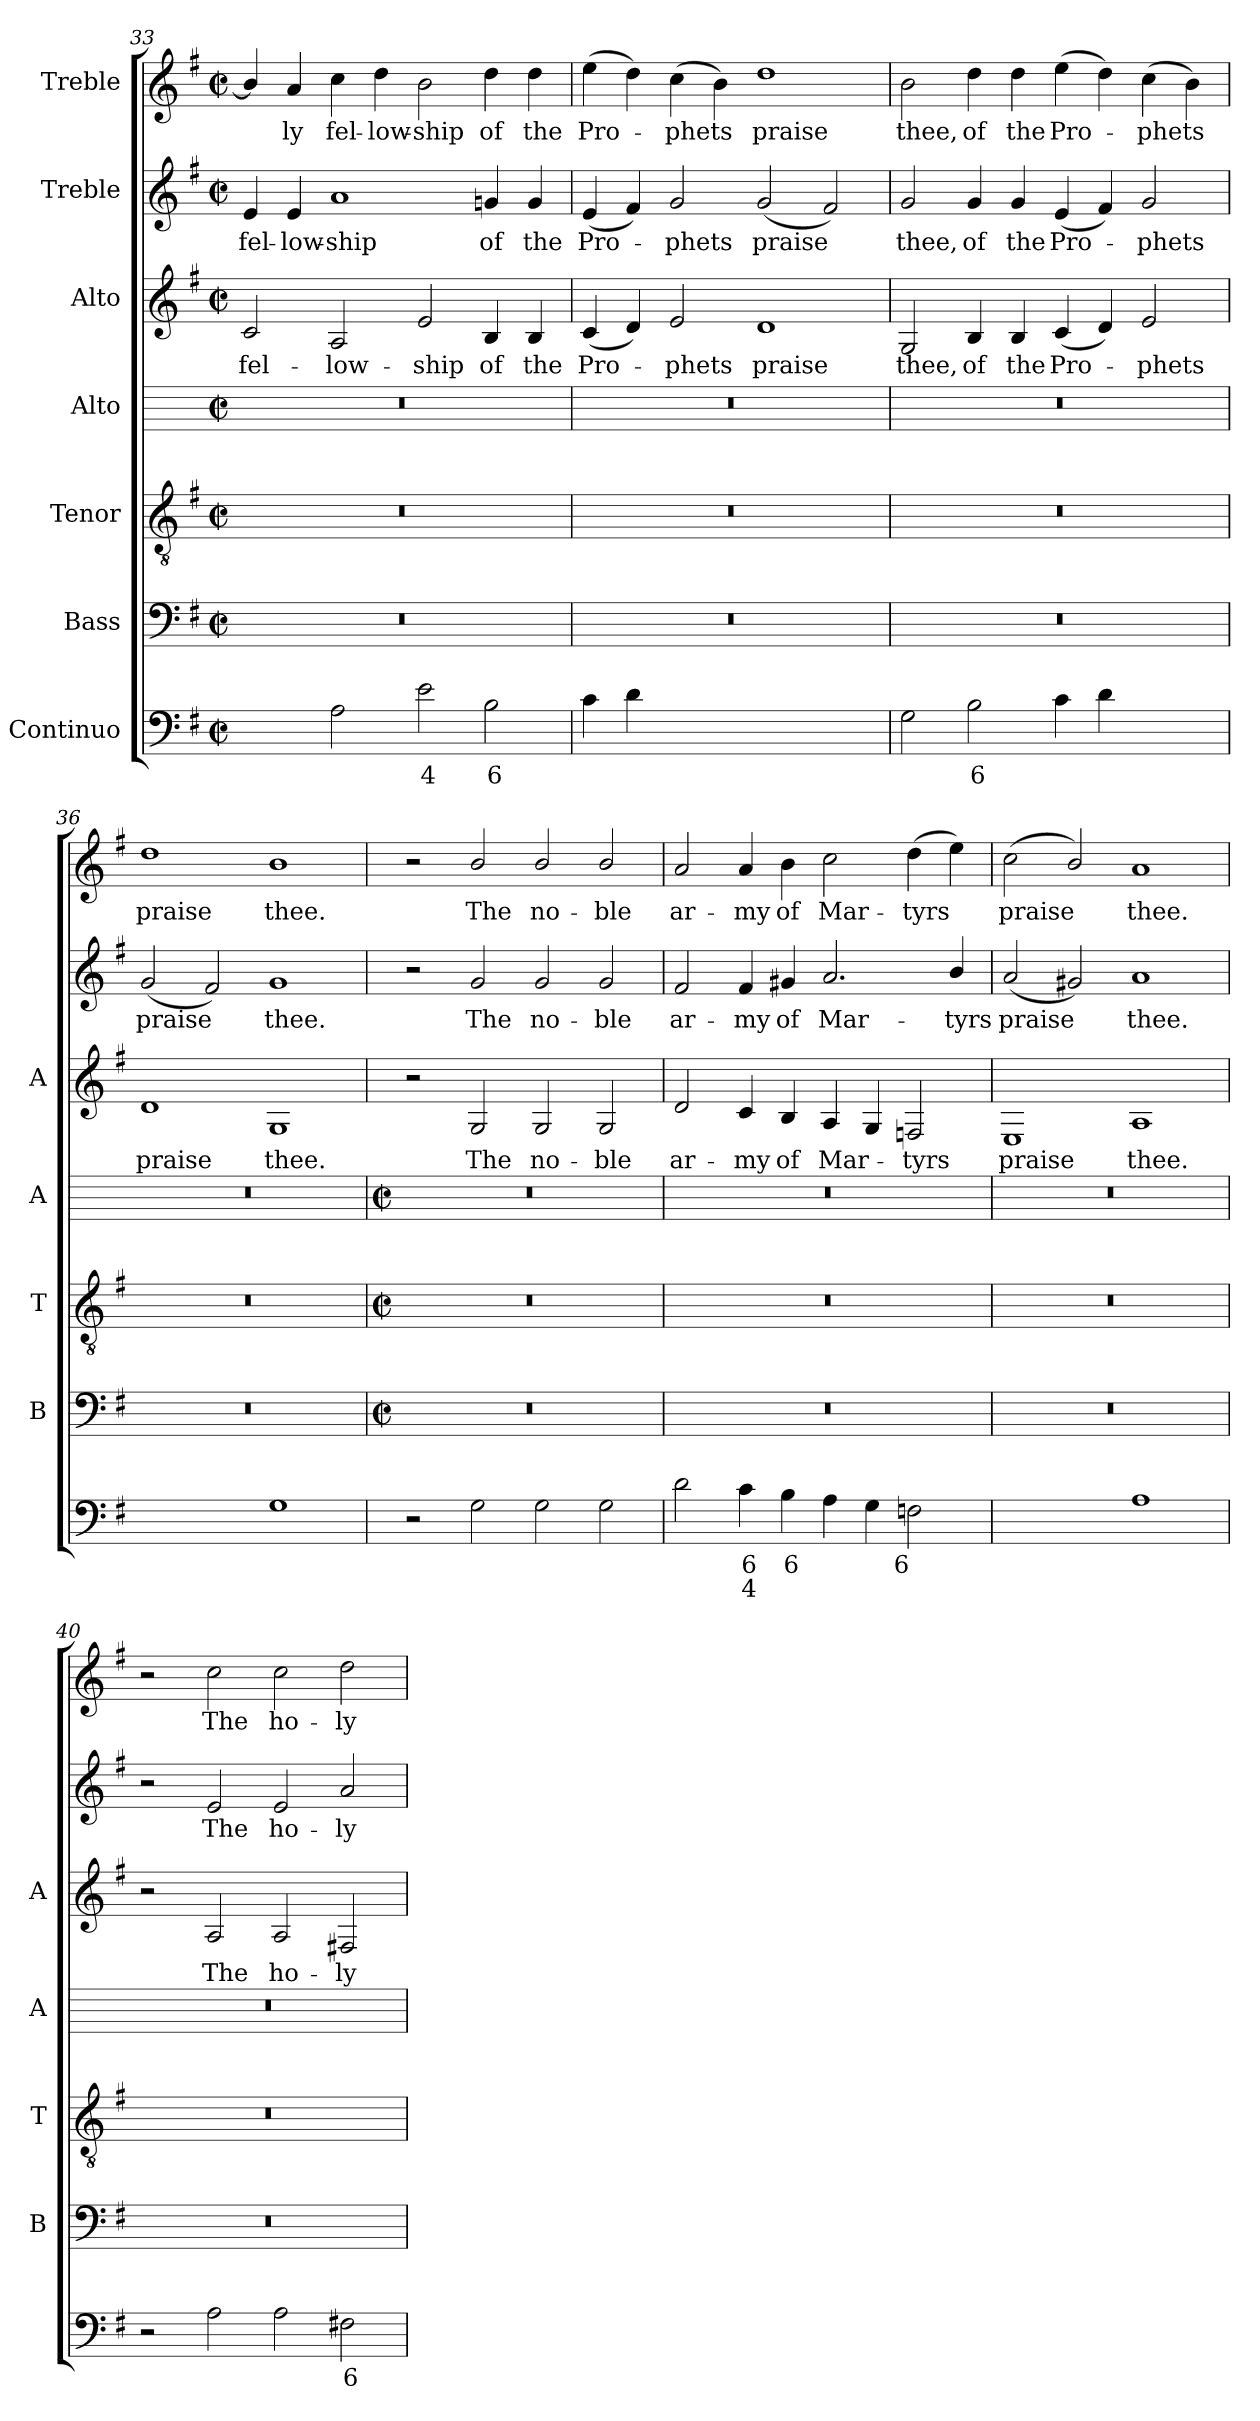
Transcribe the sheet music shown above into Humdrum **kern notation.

**kern	**text	**text	**kern	**kern	**kern	**kern	**text	**kern	**text	**kern	**text
*part7	*part7	*part7	*part6	*part5	*part4	*part3	*part3	*part2	*part2	*part1	*part1
*staff7	*staff7	*staff7	*staff6	*staff5	*staff4	*staff3	*staff3	*staff2	*staff2	*staff1	*staff1
*I"Continuo	*	*	*I"Bass	*I"Tenor	*I"Alto	*I"Alto	*	*I"Treble	*	*I"Treble	*
*	*	*	*I'B	*I'T	*I'A	*I'A	*	*	*	*	*
!!LO:LB:g=z
*clefF4	*	*	*clefF4	*clefGv2	*	*clefG2	*	*clefG2	*	*clefG2	*
*k[f#]	*	*	*k[f#]	*k[f#]	*	*k[f#]	*	*k[f#]	*	*k[f#]	*
*G:	*	*	*G:	*G:	*	*G:	*	*G:	*	*G:	*
*M4/2	*	*	*M4/2	*M4/2	*M4/2	*M4/2	*	*M4/2	*	*M4/2	*
*met(c|)	*	*	*met(c|)	*met(c|)	*met(c|)	*met(c|)	*	*met(c|)	*	*met(c|)	*
=33	=33	=33	=33	=33	=33	=33	=33	=33	=33	=33	=33
!	!LO:LY:b	!	!	!	!	!	!LO:LY:b	!	!LO:LY:b	!	!
[4cyy	7	.	0r	0r	0r	2c	fel-	4e	fel-	4b/]	.
!	!LO:LY:b	!	!	!	!	!	!	!	!LO:LY:b	!	!LO:LY:b
4cyy]	6	.	.	.	.	.	.	4e	-low-	4a	ly
!	!	!	!	!	!	!	!LO:LY:b	!	!LO:LY:b	!	!LO:LY:b
2A	.	.	.	.	.	2A	-low-	1a	-ship	4cc	fel-
!	!	!	!	!	!	!	!	!	!	!	!LO:LY:b
.	.	.	.	.	.	.	.	.	.	4dd	-low-
!	!LO:LY:b	!	!	!	!	!	!LO:LY:b	!	!	!	!LO:LY:b
2e	4	.	.	.	.	2e	-ship	.	.	2b	-ship
!	!LO:LY:b	!	!	!	!	!	!LO:LY:b	!	!LO:LY:b	!	!LO:LY:b
2B	6	.	.	.	.	4B	of	4gn	of	4dd	of
!	!	!	!	!	!	!	!LO:LY:b	!	!LO:LY:b	!	!LO:LY:b
.	.	.	.	.	.	4B	the	4g	the	4dd	the
=34	=34	=34	=34	=34	=34	=34	=34	=34	=34	=34	=34
!	!	!	!	!	!	!	!LO:LY:b	!	!LO:LY:b	!	!LO:LY:b
4c	.	.	0r	0r	0r	(<4c	Pro-	(<4e	Pro-	(>4ee	Pro-
4d	.	.	.	.	.	4d)	.	4f#)	.	4dd)	.
!	!LO:LY:b	!LO:LY:b	!	!	!	!	!LO:LY:b	!	!LO:LY:b	!	!LO:LY:b
[4eyy	6	3	.	.	.	2e	phets	2g	phets	(>4cc	phets
!	!LO:LY:b	!	!	!	!	!	!	!	!	!	!
4eyy]	5	.	.	.	.	.	.	.	.	4b)	.
!	!LO:LY:b	!LO:LY:b	!	!	!	!	!LO:LY:b	!	!LO:LY:b	!	!LO:LY:b
[2dyy	4	5	.	.	.	1d	praise	(<2g	praise	1dd	praise
!	!LO:LY:b	!	!	!	!	!	!	!	!	!	!
2dyy]	3	.	.	.	.	.	.	2f#)	.	.	.
=35	=35	=35	=35	=35	=35	=35	=35	=35	=35	=35	=35
!	!	!	!	!	!	!	!LO:LY:b	!	!LO:LY:b	!	!LO:LY:b
2G	.	.	0r	0r	0r	2G	thee,	2g	thee,	2b	thee,
!	!LO:LY:b	!	!	!	!	!	!LO:LY:b	!	!LO:LY:b	!	!LO:LY:b
2B	6	.	.	.	.	4B	of	4g	of	4dd	of
!	!	!	!	!	!	!	!LO:LY:b	!	!LO:LY:b	!	!LO:LY:b
.	.	.	.	.	.	4B	the	4g	the	4dd	the
!	!	!	!	!	!	!	!LO:LY:b	!	!LO:LY:b	!	!LO:LY:b
4c	.	.	.	.	.	(<4c	Pro-	(<4e	Pro-	(>4ee	Pro-
4d	.	.	.	.	.	4d)	.	4f#)	.	4dd)	.
!	!LO:LY:b	!LO:LY:b	!	!	!	!	!LO:LY:b	!	!LO:LY:b	!	!LO:LY:b
[4eyy	6	3	.	.	.	2e	phets	2g	phets	(>4cc	phets
!	!LO:LY:b	!	!	!	!	!	!	!	!	!	!
4eyy]	5	.	.	.	.	.	.	.	.	4b)	.
=36	=36	=36	=36	=36	=36	=36	=36	=36	=36	=36	=36
!	!LO:LY:b	!LO:LY:b	!	!	!	!	!LO:LY:b	!	!LO:LY:b	!	!LO:LY:b
[2dyy	4	5	0r	0r	0r	1d	praise	(<2g	praise	1dd	praise
!	!LO:LY:b	!	!	!	!	!	!	!	!	!	!
2dyy]	3	.	.	.	.	.	.	2f#)	.	.	.
!	!	!	!	!	!	!	!LO:LY:b	!	!LO:LY:b	!	!LO:LY:b
1G	.	.	.	.	.	1G	thee.	1g	thee.	1b	thee.
!!LO:LB:g=z
=37	=37	=37	=37	=37	=37	=37	=37	=37	=37	=37	=37
*	*	*	*M4/2	*M4/2	*M4/2	*	*	*	*	*	*
*	*	*	*met(c|)	*met(c|)	*met(c|)	*	*	*	*	*	*
2r	.	.	0r	0r	0r	2r	.	2r	.	2r	.
!	!	!	!	!	!	!	!LO:LY:b	!	!LO:LY:b	!	!LO:LY:b
2G	.	.	.	.	.	2G	The	2g	The	2b/	The
!	!	!	!	!	!	!	!LO:LY:b	!	!LO:LY:b	!	!LO:LY:b
2G	.	.	.	.	.	2G	no-	2g	no-	2b/	no-
!	!	!	!	!	!	!	!LO:LY:b	!	!LO:LY:b	!	!LO:LY:b
2G	.	.	.	.	.	2G	-ble	2g	-ble	2b/	-ble
=38	=38	=38	=38	=38	=38	=38	=38	=38	=38	=38	=38
!	!	!	!	!	!	!	!LO:LY:b	!	!LO:LY:b	!	!LO:LY:b
2d	.	.	0r	0r	0r	2d	ar-	2f#	ar-	2a	ar-
!	!LO:LY:b	!LO:LY:b	!	!	!	!	!LO:LY:b	!	!LO:LY:b	!	!LO:LY:b
4c	6	4	.	.	.	4c	-my	4f#	-my	4a	-my
!	!LO:LY:b	!	!	!	!	!	!LO:LY:b	!	!LO:LY:b	!	!LO:LY:b
4B	6	.	.	.	.	4B	of	4g#X	of	4b	of
!	!	!	!	!	!	!	!LO:LY:b	!	!LO:LY:b	!	!LO:LY:b
4A	.	.	.	.	.	4A	Mar-	2.a	Mar-	2cc	Mar-
4G	.	.	.	.	.	4G	.	.	.	.	.
!	!LO:LY:b	!	!	!	!	!	!LO:LY:b	!	!	!	!LO:LY:b
2Fn	6	.	.	.	.	2Fn	tyrs	.	.	(>4dd	-tyrs
!	!	!	!	!	!	!	!	!	!LO:LY:b	!	!
.	.	.	.	.	.	.	.	4b/	-tyrs	4ee)	.
=39	=39	=39	=39	=39	=39	=39	=39	=39	=39	=39	=39
!	!LO:LY:b	!LO:LY:b	!	!	!	!	!LO:LY:b	!	!LO:LY:b	!	!LO:LY:b
[2Eyy	6	4	0r	0r	0r	1E	praise	(<2a	praise	(<2cc	praise
!	!LO:LY:b	!LO:LY:b	!	!	!	!	!	!	!	!	!
2Eyy]	5	3	.	.	.	.	.	2g#X)	.	2b/)	.
!	!	!	!	!	!	!	!LO:LY:b	!	!LO:LY:b	!	!LO:LY:b
1A	.	.	.	.	.	1A	thee.	1a	thee.	1a	thee.
=40	=40	=40	=40	=40	=40	=40	=40	=40	=40	=40	=40
2r	.	.	0r	0r	0r	2r	.	2r	.	2r	.
!	!	!	!	!	!	!	!LO:LY:b	!	!LO:LY:b	!	!LO:LY:b
2A	.	.	.	.	.	2A	The	2e	The	2cc	The
!	!	!	!	!	!	!	!LO:LY:b	!	!LO:LY:b	!	!LO:LY:b
2A	.	.	.	.	.	2A	ho-	2e	ho-	2cc	ho-
!	!LO:LY:b	!	!	!	!	!	!LO:LY:b	!	!LO:LY:b	!	!LO:LY:b
2F#X	6	.	.	.	.	2F#X	-ly	2a	-ly	2dd	-ly
=	=	=	=	=	=	=	=	=	=	=	=
*-	*-	*-	*-	*-	*-	*-	*-	*-	*-	*-	*-
